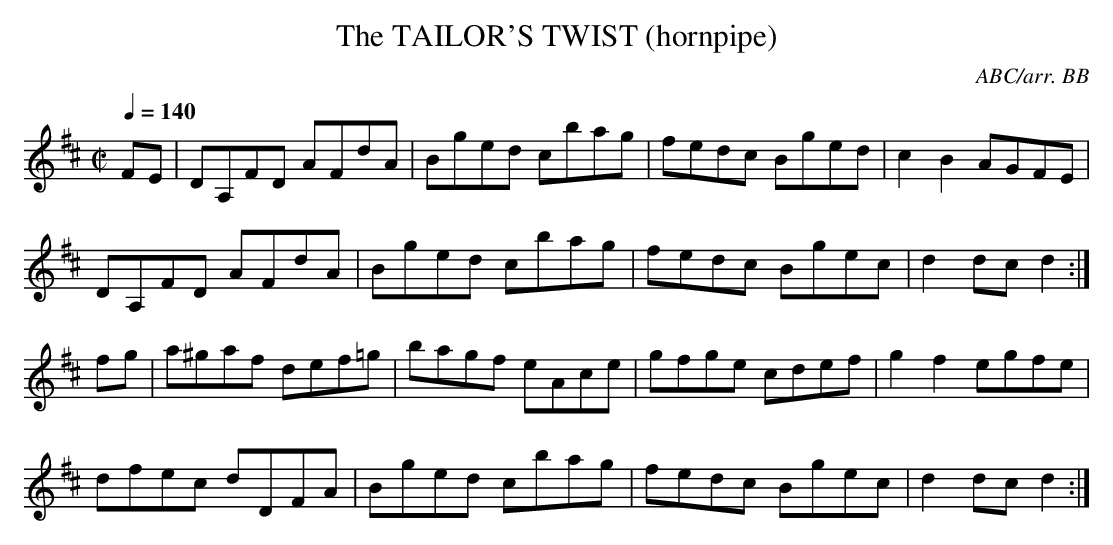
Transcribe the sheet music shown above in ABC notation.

X:1
T:TAILOR'S TWIST (hornpipe), The
C:ABC/arr. BB
L:1/8 % Source uses dotted rhythm.
Q:1/4=140
M:C|
K:D
FE|DA,FD AFdA|Bged cbag|fedc Bged|c2B2 AGFE|
DA,FD AFdA|Bged cbag|fedc Bgec|d2dc d2:|
fg|a^gaf def=g|bagf eAce|gfge cdef|g2f2 egfe|
dfec dDFA|Bged cbag|fedc Bgec|d2dc d2:|
